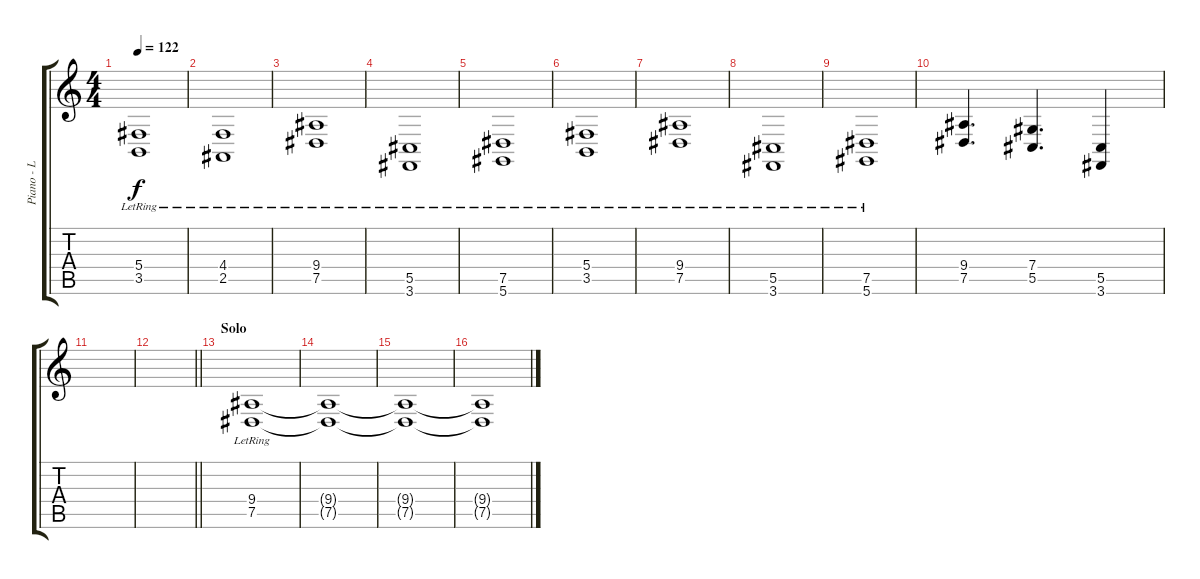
\track ("Piano - L Hand" "Piano - L ") {instrument stringensemble1}
\staff {score tabs}
\tuning (Eb4 Bb3 Gb3 Db3 Ab2 Eb2) {hide}
\ts (4 4)
\tempo 122
\clef g2
\ks c
(5.4{lr} 3.5{lr}).1{dy f} |
(4.4{lr} 2.5{lr}).1 |
(9.4{lr} 7.5{lr}).1 |
(5.5{lr} 3.6{lr}).1 |
(7.5{lr} 5.6{lr}).1 |
(5.4{lr} 3.5{lr}).1 |
(9.4{lr} 7.5{lr}).1 |
(5.5{lr} 3.6{lr}).1 |
(7.5{lr} 5.6{lr}).1 |
(9.4 7.5).4{d} (7.4 5.5).4{d} (5.5 3.6).4 |
|
\barLineRight lightlight
|
\section ("" "Solo")
(9.4{lr} 7.5{lr}).1 |
(9.4{t} 7.5{t}).1 |
(9.4{t} 7.5{t}).1 |
(9.4{t} 7.5{t}).1
